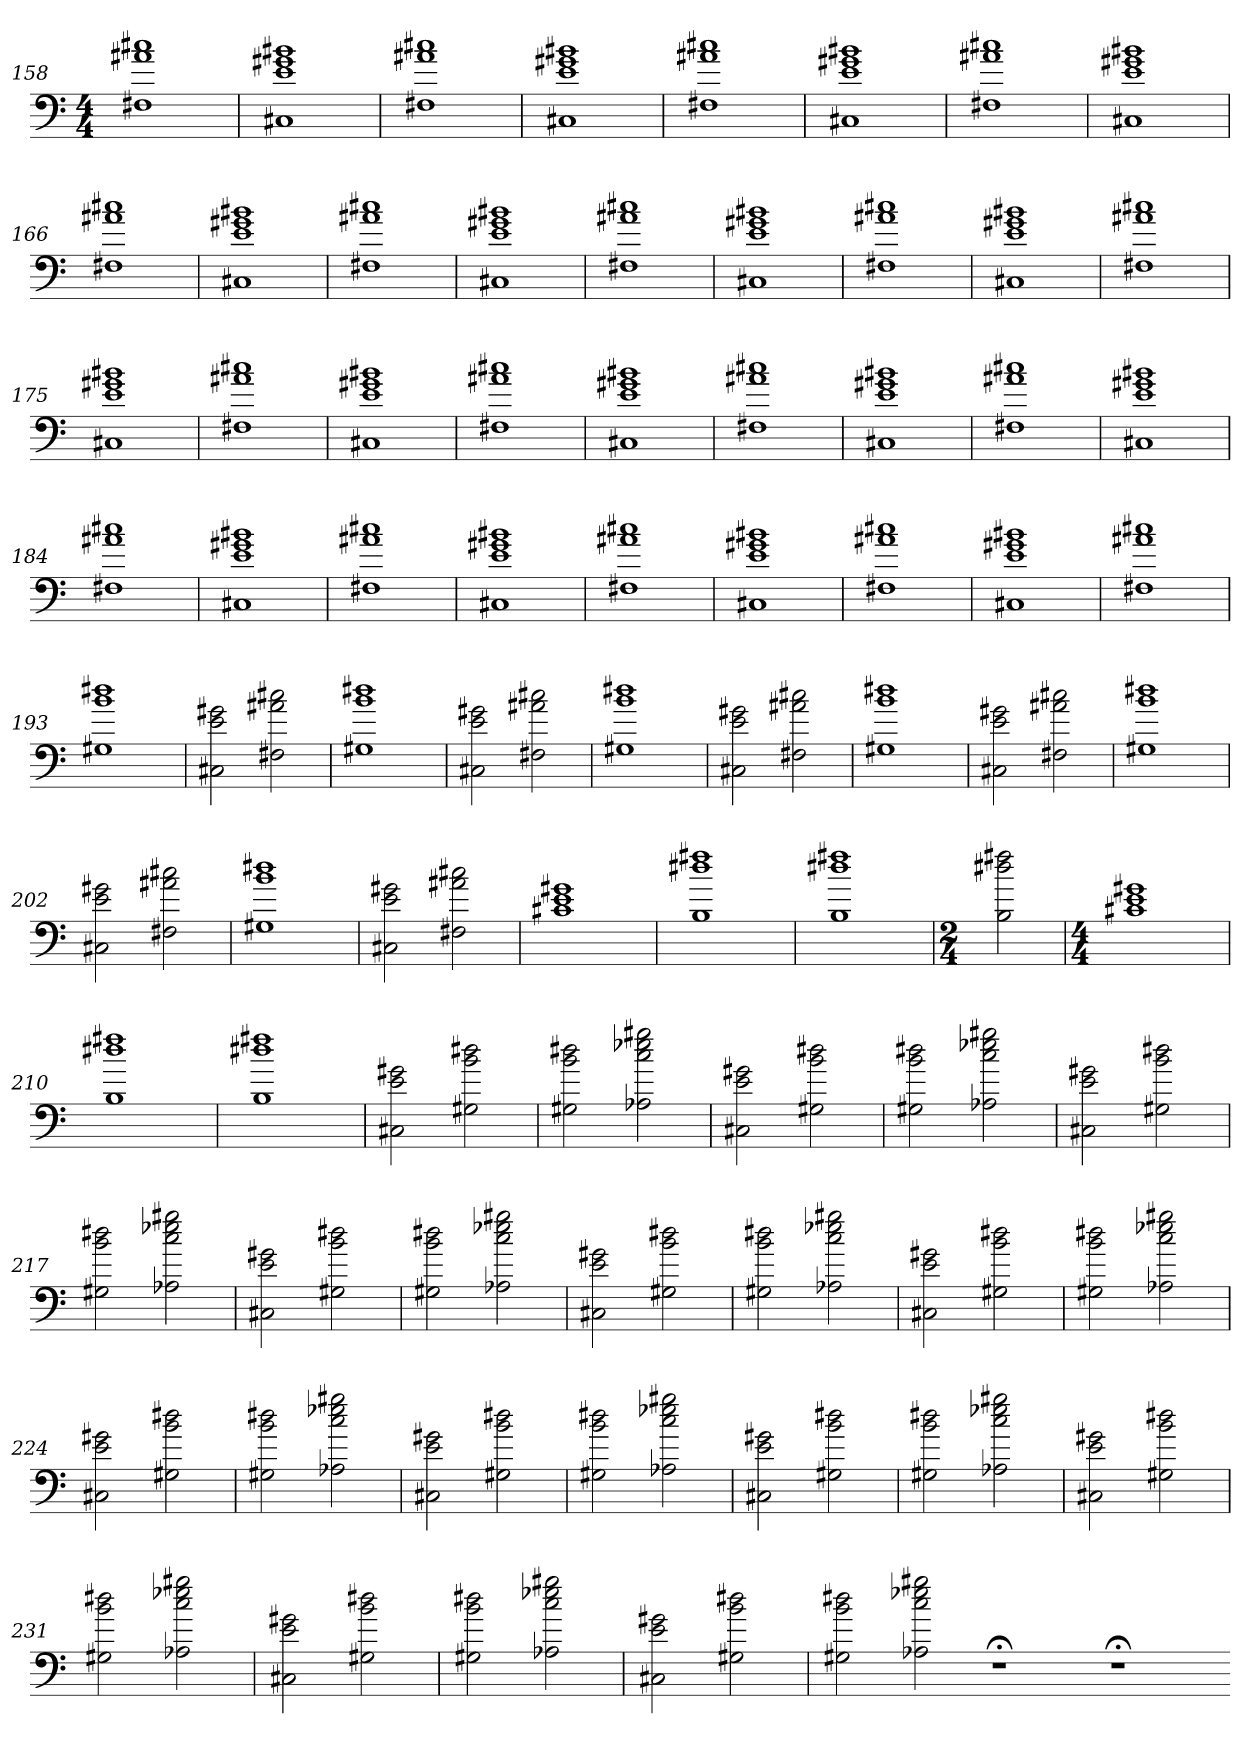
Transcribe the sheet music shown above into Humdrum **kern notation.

**kern
*part1
*staff1
*M4/4
=158
1F#X 1a#X 1cc#X
=159
1C#X 1e 1g#X 1b#X
=160
1F#X 1a#X 1cc#X
=161
1C#X 1e 1g#X 1b#X
=162
1F#X 1a#X 1cc#X
=163
1C#X 1e 1g#X 1b#X
=164
1F#X 1a#X 1cc#X
=165
1C#X 1e 1g#X 1b#X
=166
1F#X 1a#X 1cc#X
=167
1C#X 1e 1g#X 1b#X
=168
1F#X 1a#X 1cc#X
=169
1C#X 1e 1g#X 1b#X
=170
1F#X 1a#X 1cc#X
=171
1C#X 1e 1g#X 1b#X
=172
1F#X 1a#X 1cc#X
=173
1C#X 1e 1g#X 1b#X
=174
1F#X 1a#X 1cc#X
=175
1C#X 1e 1g#X 1b#X
=176
1F#X 1a#X 1cc#X
=177
1C#X 1e 1g#X 1b#X
=178
1F#X 1a#X 1cc#X
=179
1C#X 1e 1g#X 1b#X
=180
1F#X 1a#X 1cc#X
=181
1C#X 1e 1g#X 1b#X
=182
1F#X 1a#X 1cc#X
=183
1C#X 1e 1g#X 1b#X
=184
1F#X 1a#X 1cc#X
=185
1C#X 1e 1g#X 1b#X
=186
1F#X 1a#X 1cc#X
=187
1C#X 1e 1g#X 1b#X
=188
1F#X 1a#X 1cc#X
=189
1C#X 1e 1g#X 1b#X
=190
1F#X 1a#X 1cc#X
=191
1C#X 1e 1g#X 1b#X
=192
1F#X 1a#X 1cc#X
=193
1G#X 1b 1dd#X
=194
2C#X 2e 2g#X
2F#X 2a#X 2cc#X
=195
1G#X 1b 1dd#X
=196
2C#X 2e 2g#X
2F#X 2a#X 2cc#X
=197
1G#X 1b 1dd#X
=198
2C#X 2e 2g#X
2F#X 2a#X 2cc#X
=199
1G#X 1b 1dd#X
=200
2C#X 2e 2g#X
2F#X 2a#X 2cc#X
=201
1G#X 1b 1dd#X
=202
2C#X 2e 2g#X
2F#X 2a#X 2cc#X
=203
1G#X 1b 1dd#X
=204
2C#X 2e 2g#X
2F#X 2a#X 2cc#X
=205
1c#X 1e 1g#X
=206
1B 1dd#X 1ff#X
=207
1B 1dd#X 1ff#X
=208
*M2/4
2B 2dd#X 2ff#X
=209
*M4/4
1c#X 1e 1g#X
=210
1B 1dd#X 1ff#X
=211
1B 1dd#X 1ff#X
=212
2C#X 2e 2g#X
2G#X 2b 2dd#X
=213
2G#X 2b 2dd#X
2A-X 2cc 2ee-X 2gg#X
=214
2C#X 2e 2g#X
2G#X 2b 2dd#X
=215
2G#X 2b 2dd#X
2A-X 2cc 2ee-X 2gg#X
=216
2C#X 2e 2g#X
2G#X 2b 2dd#X
=217
2G#X 2b 2dd#X
2A-X 2cc 2ee-X 2gg#X
=218
2C#X 2e 2g#X
2G#X 2b 2dd#X
=219
2G#X 2b 2dd#X
2A-X 2cc 2ee-X 2gg#X
=220
2C#X 2e 2g#X
2G#X 2b 2dd#X
=221
2G#X 2b 2dd#X
2A-X 2cc 2ee-X 2gg#X
=222
2C#X 2e 2g#X
2G#X 2b 2dd#X
=223
2G#X 2b 2dd#X
2A-X 2cc 2ee-X 2gg#X
=224
2C#X 2e 2g#X
2G#X 2b 2dd#X
=225
2G#X 2b 2dd#X
2A-X 2cc 2ee-X 2gg#X
=226
2C#X 2e 2g#X
2G#X 2b 2dd#X
=227
2G#X 2b 2dd#X
2A-X 2cc 2ee-X 2gg#X
=228
2C#X 2e 2g#X
2G#X 2b 2dd#X
=229
2G#X 2b 2dd#X
2A-X 2cc 2ee-X 2gg#X
=230
2C#X 2e 2g#X
2G#X 2b 2dd#X
=231
2G#X 2b 2dd#X
2A-X 2cc 2ee-X 2gg#X
=232
2C#X 2e 2g#X
2G#X 2b 2dd#X
=233
2G#X 2b 2dd#X
2A-X 2cc 2ee-X 2gg#X
=234
2C#X 2e 2g#X
2G#X 2b 2dd#X
=235
2G#X 2b 2dd#X
2A-X 2cc 2ee-X 2gg#X
1r;<
1r;<
=-
*-
